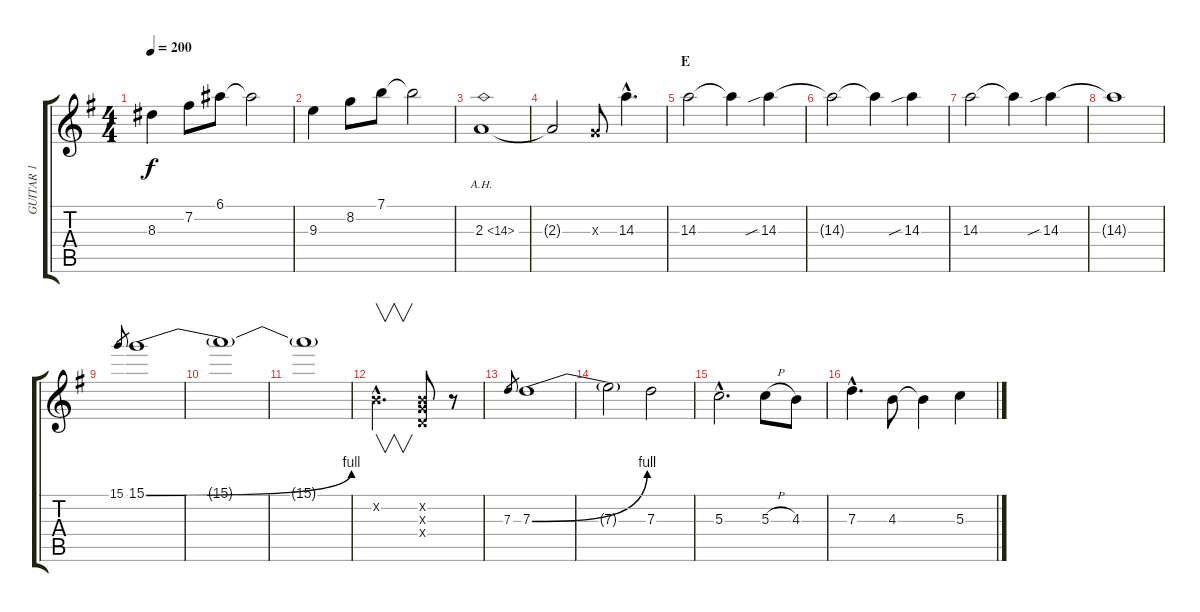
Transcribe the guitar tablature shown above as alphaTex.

\track ("GUITAR 1" "GUITAR 1") {instrument electricguitarclean}
\staff {score tabs}
\tuning (E4 B3 G3 D3 A2 E2) {hide}
\ts (4 4)
\tempo 200
\clef g2
\ks eminor
8.3.4{dy f} 7.2.8 6.1.8 6.1{t}.2 |
9.3.4 8.2.8 7.1.8 7.1{t}.2 |
2.3{ah 12}.1{volume 15 instrument distortionguitar} |
2.3{t}.2 0.3{x}.8 14.3{hac}.4{d} |
\section ("" "E")
14.3.2 14.3{t}.4 14.3{sib}.4 |
14.3{t}.2 14.3{t}.4 14.3{sib}.4 |
14.3.2 14.3{t}.4 14.3{sib}.4 |
14.3{t}.1 |
15.1.8{gr} 15.1{be (bend 0 0 60 4)}.1 |
15.1{t}.1 |
15.1{t}.1 |
0.2{hac x}.2{v d} (0.2{x} 0.3{x} 0.4{x}).8 r.8 |
7.3.8{gr} 7.3{be (bend 0 0 60 4)}.1 |
7.3{t}.2 7.3.2 |
5.3{hac}.2{d} 5.3{h}.8 4.3.8 |
7.3{hac}.4{d} 4.3.8 4.3{t}.4 5.3.4
